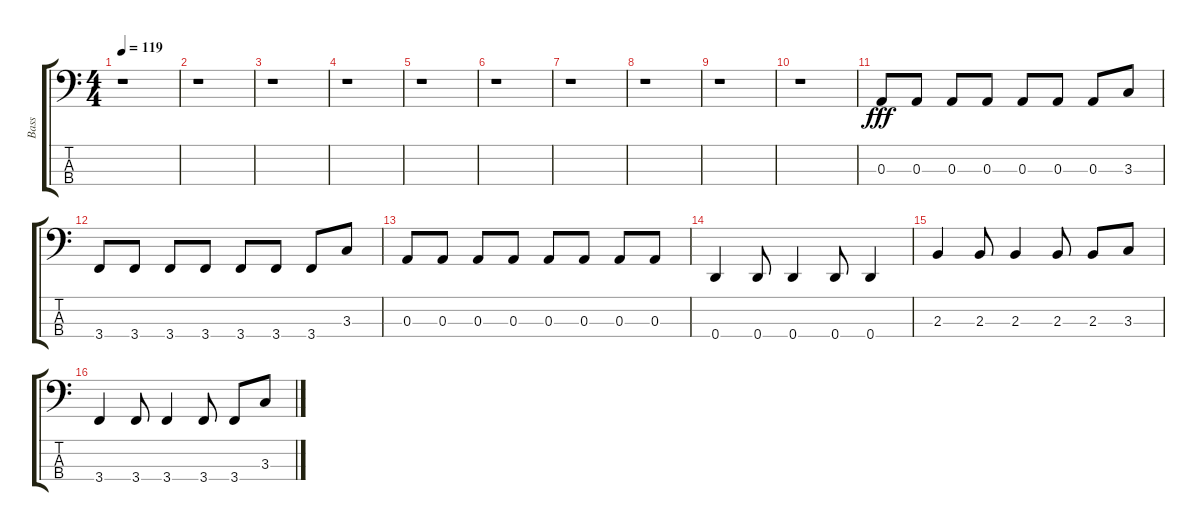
\track ("Bass" "Bass") {instrument electricbasspick}
\staff {score tabs}
\tuning (G2 D2 A1 D1) {hide}
\ts (4 4)
\tempo 119
\clef f4
\ks c
r.1{dy fff} |
r.1 |
r.1 |
r.1 |
r.1 |
r.1 |
r.1 |
r.1 |
r.1 |
r.1 |
0.3.8 0.3.8 0.3.8 0.3.8 0.3.8 0.3.8 0.3.8 3.3.8 |
3.4.8 3.4.8 3.4.8 3.4.8 3.4.8 3.4.8 3.4.8 3.3.8 |
0.3.8 0.3.8 0.3.8 0.3.8 0.3.8 0.3.8 0.3.8 0.3.8 |
0.4.4 0.4.8 0.4.4 0.4.8 0.4.4 |
2.3.4 2.3.8 2.3.4 2.3.8 2.3.8 3.3.8 |
3.4.4 3.4.8 3.4.4 3.4.8 3.4.8 3.3.8
